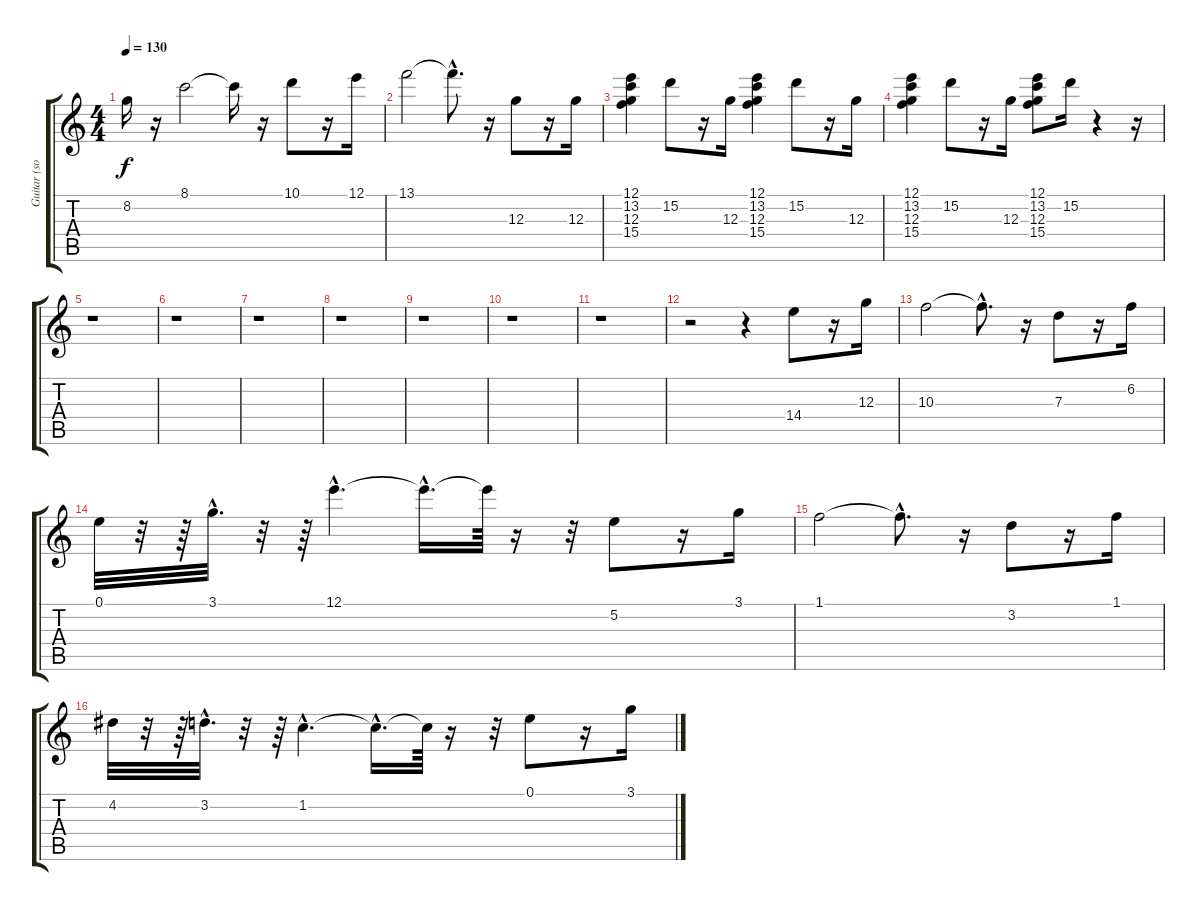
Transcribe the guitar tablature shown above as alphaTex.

\track ("Guitar (solo)" "Guitar (so") {instrument distortionguitar}
\staff {score tabs}
\tuning (E4 B3 G3 D3 A2 E2) {hide}
\ts (4 4)
\tempo 130
\clef g2
\ks c
8.2.16{dy f} r.16 8.1.2 8.1{t}.16 r.16 10.1.8 r.16 12.1.16 |
13.1.2 13.1{hac t}.8{d} r.16 12.3.8 r.16 12.3.16 |
(12.1 13.2 12.3 15.4).4 15.2.8 r.16 12.3.16 (12.1 13.2 12.3 15.4).4 15.2.8 r.16 12.3.16 |
(12.1 13.2 12.3 15.4).4 15.2.8 r.16 12.3.16 (12.1 13.2 12.3 15.4).8 15.2.16 r.4 r.16 |
r.1 |
r.1 |
r.1 |
r.1 |
r.1 |
r.1 |
r.1 |
r.2 r.4 14.4.8 r.16 12.3.16 |
10.3.2 10.3{hac t}.8{d} r.16 7.3.8 r.16 6.2.16 |
0.1.32 r.32 r.64 3.1{hac}.32{d} r.32 r.64 12.1{hac}.4{d} 12.1{hac t}.16{d} 12.1{t}.64 r.16 r.32 5.2.8 r.16 3.1.16 |
1.1.2 1.1{hac t}.8{d} r.16 3.2.8 r.16 1.1.16 |
4.2.32 r.32 r.64 3.2{hac}.32{d} r.32 r.64 1.2{hac}.4{d} 1.2{hac t}.16{d} 1.2{t}.64 r.16 r.32 0.1.8 r.16 3.1.16
